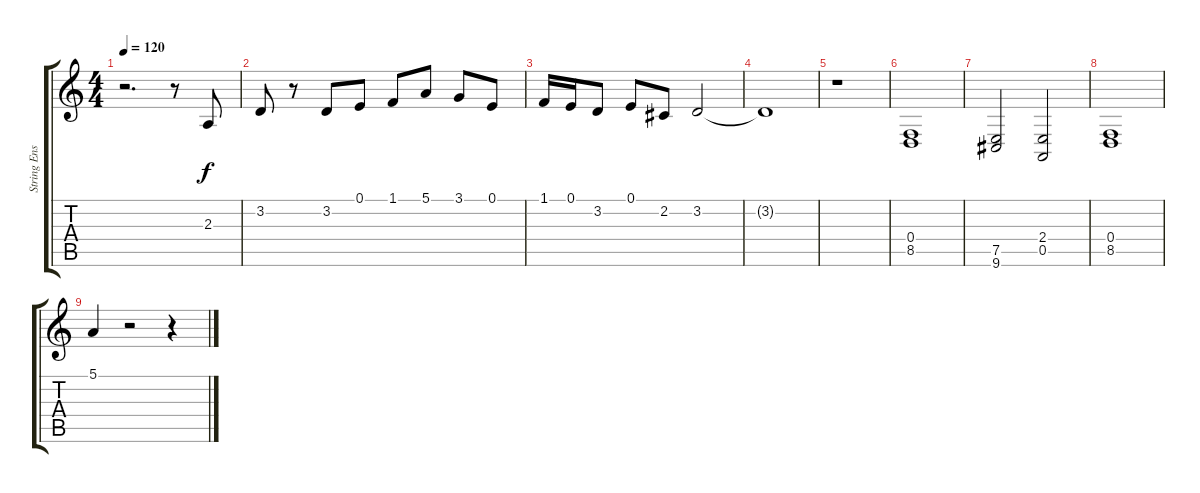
\track ("String Ensemble 2" "String Ens") {instrument stringensemble1}
\staff {score tabs}
\tuning (E4 B3 G3 D3 A2 E2) {hide}
\ts (4 4)
\tempo 120
\clef g2
\ks c
r.2{d dy f instrument stringensemble1} r.8 2.3.8 |
3.2.8 r.8 3.2.8 0.1.8 1.1.8 5.1.8 3.1.8 0.1.8 |
1.1.16 0.1.16 3.2.8 0.1.8 2.2.8 3.2.2 |
3.2{t}.1 |
r.1 |
(0.4 8.5).1 |
(7.5 9.6).2 (2.4 0.5).2 |
(0.4 8.5).1 |
5.1.4 r.2 r.4
